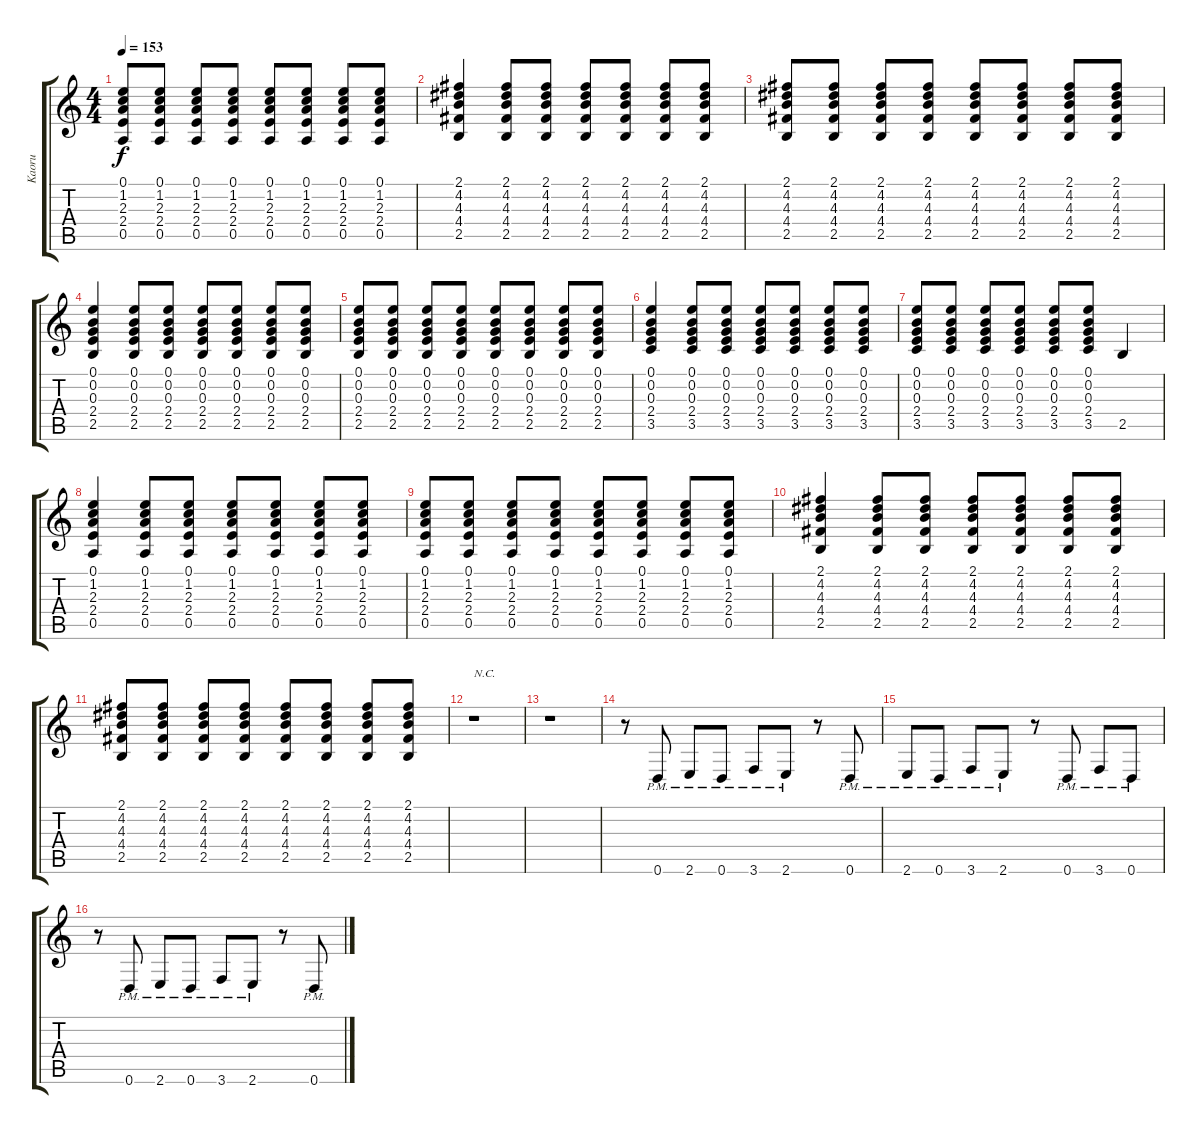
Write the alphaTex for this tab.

\track ("Kaoru" "Kaoru") {instrument distortionguitar}
\staff {score tabs}
\tuning (E4 B3 G3 D3 A2 D2) {hide}
\ts (4 4)
\tempo 153
\clef g2
\ks c
(0.1 1.2 2.3 2.4 0.5).8{dy f} (0.1 1.2 2.3 2.4 0.5).8 (0.1 1.2 2.3 2.4 0.5).8 (0.1 1.2 2.3 2.4 0.5).8 (0.1 1.2 2.3 2.4 0.5).8 (0.1 1.2 2.3 2.4 0.5).8 (0.1 1.2 2.3 2.4 0.5).8 (0.1 1.2 2.3 2.4 0.5).8 |
(2.1 4.2 4.3 4.4 2.5).4 (2.1 4.2 4.3 4.4 2.5).8 (2.1 4.2 4.3 4.4 2.5).8 (2.1 4.2 4.3 4.4 2.5).8 (2.1 4.2 4.3 4.4 2.5).8 (2.1 4.2 4.3 4.4 2.5).8 (2.1 4.2 4.3 4.4 2.5).8 |
(2.1 4.2 4.3 4.4 2.5).8 (2.1 4.2 4.3 4.4 2.5).8 (2.1 4.2 4.3 4.4 2.5).8 (2.1 4.2 4.3 4.4 2.5).8 (2.1 4.2 4.3 4.4 2.5).8 (2.1 4.2 4.3 4.4 2.5).8 (2.1 4.2 4.3 4.4 2.5).8 (2.1 4.2 4.3 4.4 2.5).8 |
(0.1 0.2 0.3 2.4 2.5).4 (0.1 0.2 0.3 2.4 2.5).8 (0.1 0.2 0.3 2.4 2.5).8 (0.1 0.2 0.3 2.4 2.5).8 (0.1 0.2 0.3 2.4 2.5).8 (0.1 0.2 0.3 2.4 2.5).8 (0.1 0.2 0.3 2.4 2.5).8 |
(0.1 0.2 0.3 2.4 2.5).8 (0.1 0.2 0.3 2.4 2.5).8 (0.1 0.2 0.3 2.4 2.5).8 (0.1 0.2 0.3 2.4 2.5).8 (0.1 0.2 0.3 2.4 2.5).8 (0.1 0.2 0.3 2.4 2.5).8 (0.1 0.2 0.3 2.4 2.5).8 (0.1 0.2 0.3 2.4 2.5).8 |
(0.1 0.2 0.3 2.4 3.5).4 (0.1 0.2 0.3 2.4 3.5).8 (0.1 0.2 0.3 2.4 3.5).8 (0.1 0.2 0.3 2.4 3.5).8 (0.1 0.2 0.3 2.4 3.5).8 (0.1 0.2 0.3 2.4 3.5).8 (0.1 0.2 0.3 2.4 3.5).8 |
(0.1 0.2 0.3 2.4 3.5).8 (0.1 0.2 0.3 2.4 3.5).8 (0.1 0.2 0.3 2.4 3.5).8 (0.1 0.2 0.3 2.4 3.5).8 (0.1 0.2 0.3 2.4 3.5).8 (0.1 0.2 0.3 2.4 3.5).8 2.5.4 |
(0.1 1.2 2.3 2.4 0.5).4 (0.1 1.2 2.3 2.4 0.5).8 (0.1 1.2 2.3 2.4 0.5).8 (0.1 1.2 2.3 2.4 0.5).8 (0.1 1.2 2.3 2.4 0.5).8 (0.1 1.2 2.3 2.4 0.5).8 (0.1 1.2 2.3 2.4 0.5).8 |
(0.1 1.2 2.3 2.4 0.5).8 (0.1 1.2 2.3 2.4 0.5).8 (0.1 1.2 2.3 2.4 0.5).8 (0.1 1.2 2.3 2.4 0.5).8 (0.1 1.2 2.3 2.4 0.5).8 (0.1 1.2 2.3 2.4 0.5).8 (0.1 1.2 2.3 2.4 0.5).8 (0.1 1.2 2.3 2.4 0.5).8 |
(2.1 4.2 4.3 4.4 2.5).4 (2.1 4.2 4.3 4.4 2.5).8 (2.1 4.2 4.3 4.4 2.5).8 (2.1 4.2 4.3 4.4 2.5).8 (2.1 4.2 4.3 4.4 2.5).8 (2.1 4.2 4.3 4.4 2.5).8 (2.1 4.2 4.3 4.4 2.5).8 |
(2.1 4.2 4.3 4.4 2.5).8 (2.1 4.2 4.3 4.4 2.5).8 (2.1 4.2 4.3 4.4 2.5).8 (2.1 4.2 4.3 4.4 2.5).8 (2.1 4.2 4.3 4.4 2.5).8 (2.1 4.2 4.3 4.4 2.5).8 (2.1 4.2 4.3 4.4 2.5).8 (2.1 4.2 4.3 4.4 2.5).8 |
r.1{txt "N.C."} |
r.1 |
r.8 0.6{pm}.8 2.6{pm}.8 0.6{pm}.8 3.6{pm}.8 2.6{pm}.8 r.8 0.6{pm}.8 |
2.6{pm}.8 0.6{pm}.8 3.6{pm}.8 2.6{pm}.8 r.8 0.6{pm}.8 3.6{pm}.8 0.6{pm}.8 |
r.8 0.6{pm}.8 2.6{pm}.8 0.6{pm}.8 3.6{pm}.8 2.6{pm}.8 r.8 0.6{pm}.8
